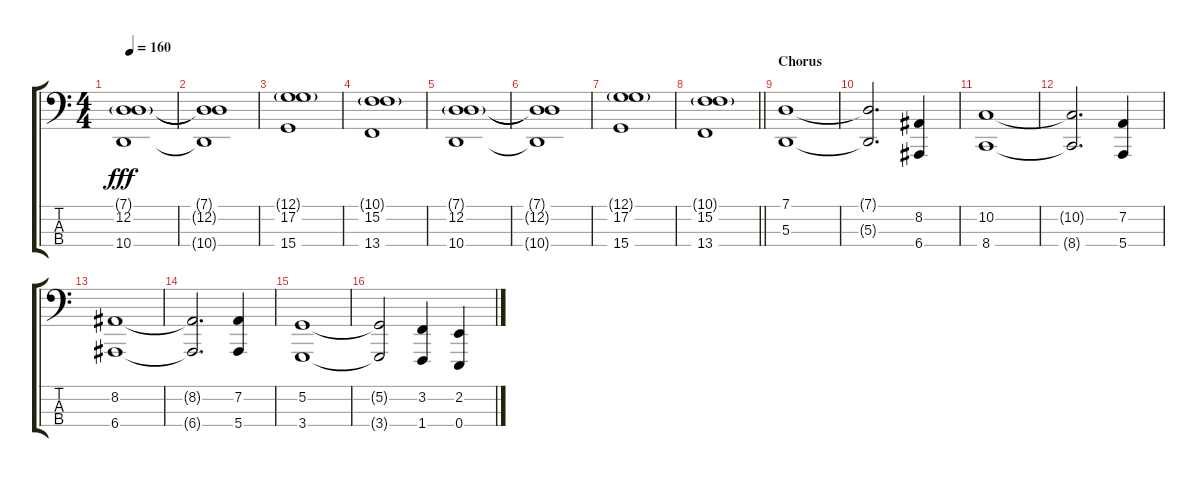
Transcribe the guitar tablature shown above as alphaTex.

\track "" {instrument choiraahs}
\staff {score tabs}
\tuning (G2 D2 A1 E1) {hide}
\ts (4 4)
\section ("" "")
\tempo 160
\clef f4
\ks c
(7.1{g} 12.2 10.4).1{dy fff} |
(7.1{t} 12.2{t} 10.4{t}).1 |
(12.1{g} 17.2 15.4).1 |
(10.1{g} 15.2 13.4).1 |
(7.1{g} 12.2 10.4).1 |
(7.1{t} 12.2{t} 10.4{t}).1 |
(12.1{g} 17.2 15.4).1 |
\barLineRight lightlight
(10.1{g} 15.2 13.4).1 |
\section ("" "Chorus")
(7.1 5.3).1 |
(7.1{t} 5.3{t}).2{d} (8.2 6.4).4 |
(10.2 8.4).1 |
(10.2{t} 8.4{t}).2{d} (7.2 5.4).4 |
(8.2 6.4).1 |
(8.2{t} 6.4{t}).2{d} (7.2 5.4).4 |
(5.2 3.4).1 |
(5.2{t} 3.4{t}).2 (3.2 1.4).4 (2.2 0.4).4
